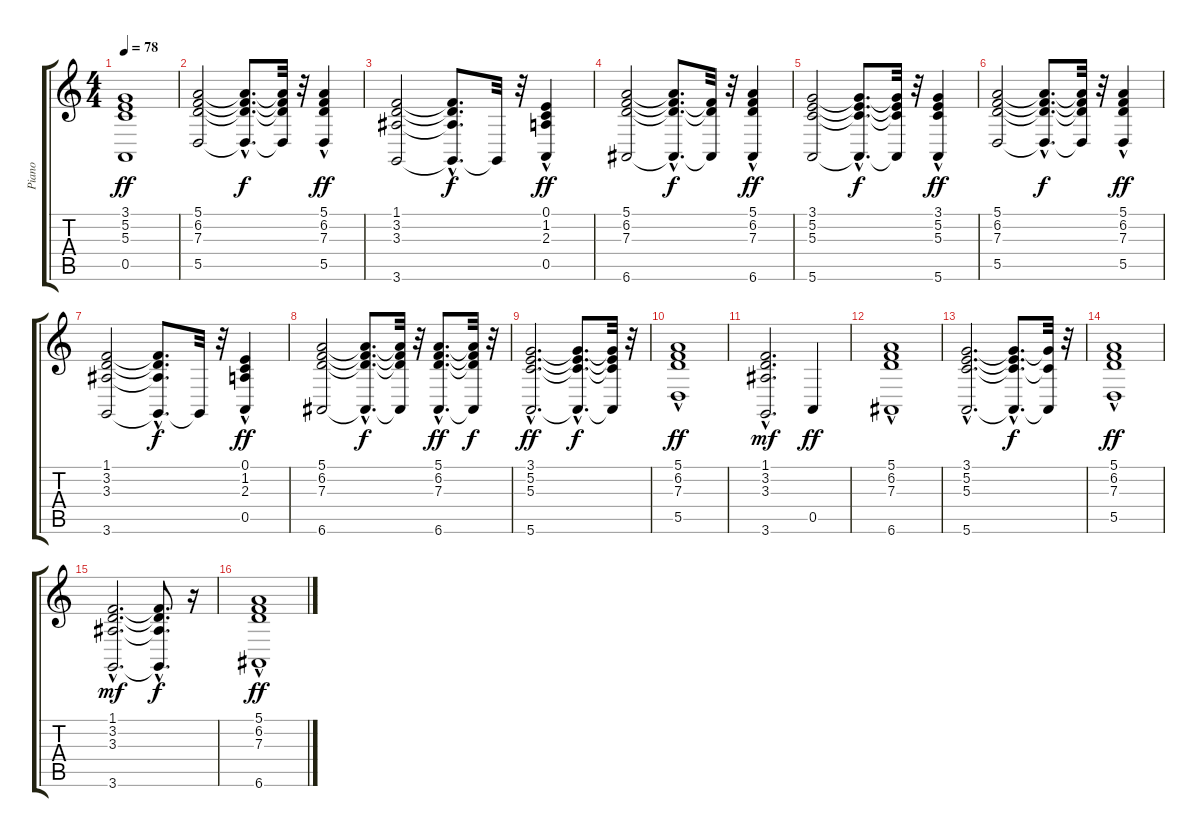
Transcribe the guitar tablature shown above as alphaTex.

\track ("Piano" "Piano") {instrument electricpiano2}
\staff {score tabs}
\tuning (E4 B3 G3 D3 A2 E2) {hide}
\ts (4 4)
\tempo 78
\clef g2
\ks c
(3.1 5.2 5.3 0.5).1{dy ff} |
(5.1 6.2 7.3 5.5).2 (5.1{hac t} 6.2{hac t} 7.3{hac t} 5.5{hac t}).8{d dy f} (5.1{t} 6.2{t} 7.3{t} 5.5{t}).32 r.32 (5.1{hac} 6.2{hac} 7.3{hac} 5.5).4{dy ff} |
(1.1 3.2 3.3 3.6).2 (1.1{hac t} 3.2{hac t} 3.3{hac t} 3.6{hac t}).8{d dy f} 3.6{t}.32 r.32 (0.1{hac} 1.2{hac} 2.3{hac} 0.5).4{dy ff} |
(5.1 6.2 7.3 6.6).2 (5.1{hac t} 6.2{hac t} 7.3{hac t} 6.6{hac t}).8{d dy f} (6.2{t} 7.3{t} 6.6{t}).32 r.32 (5.1{hac} 6.2 7.3{hac} 6.6).4{dy ff} |
(3.1 5.2 5.3 5.6).2 (3.1{hac t} 5.2{hac t} 5.3{hac t} 5.6{hac t}).8{d dy f} (3.1{t} 5.2{t} 5.3{t} 5.6{t}).32 r.32 (3.1{hac} 5.2{hac} 5.3{hac} 5.6).4{dy ff} |
(5.1 6.2 7.3 5.5).2 (5.1{hac t} 6.2{hac t} 7.3{hac t} 5.5{hac t}).8{d dy f} (5.1{t} 6.2{t} 7.3{t} 5.5{t}).32 r.32 (5.1{hac} 6.2{hac} 7.3{hac} 5.5).4{dy ff} |
(1.1 3.2 3.3 3.6).2 (1.1{hac t} 3.2{hac t} 3.3{hac t} 3.6{hac t}).8{d dy f} 3.6{t}.32 r.32 (0.1{hac} 1.2{hac} 2.3{hac} 0.5).4{dy ff} |
(5.1 6.2 7.3 6.6).2 (5.1{hac t} 6.2{hac t} 7.3{hac t} 6.6{hac t}).8{d dy f} (5.1{t} 6.2{t} 7.3{t} 6.6{t}).32 r.32 (5.1{hac} 6.2{hac} 7.3{hac} 6.6{hac}).8{d dy ff} (5.1{t} 6.2{t} 7.3{t} 6.6{t}).32{dy f} r.32 |
(3.1{hac} 5.2{hac} 5.3{hac} 5.6{hac}).2{d dy ff} (3.1{hac t} 5.2{hac t} 5.3{hac t} 5.6{hac t}).8{d dy f} (3.1{t} 5.2{t} 5.3{t} 5.6{t}).32 r.32 |
(5.1{hac} 6.2{hac} 7.3{hac} 5.5).1{dy ff} |
(1.1{hac} 3.2{hac} 3.3{hac} 3.6).2{d dy mf} 0.5.4{dy ff} |
(5.1{hac} 6.2 7.3{hac} 6.6).1 |
(3.1{hac} 5.2{hac} 5.3{hac} 5.6{hac}).2{d} (3.1{hac t} 5.2{hac t} 5.3{hac t} 5.6{hac t}).8{d dy f} (3.1{t} 5.3{t} 5.6{t}).32 r.32 |
(5.1{hac} 6.2{hac} 7.3{hac} 5.5).1{dy ff} |
(1.1{hac} 3.2{hac} 3.3{hac} 3.6{hac}).2{d dy mf} (1.1{hac t} 3.2{hac t} 3.3{hac t} 3.6{hac t}).8{d dy f} r.16 |
(5.1{hac} 6.2 7.3{hac} 6.6).1{dy ff}
